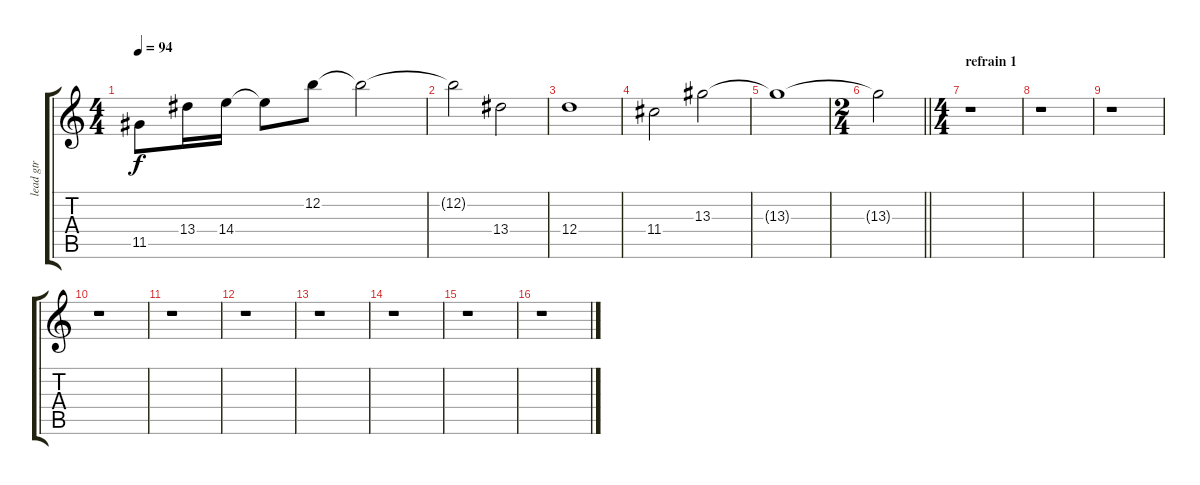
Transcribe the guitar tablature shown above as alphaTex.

\track ("lead gtr" "lead gtr") {instrument overdrivenguitar}
\staff {score tabs}
\tuning (E4 B3 G3 D3 A2 E2) {hide}
\ts (4 4)
\tempo 94
\clef g2
\ks c
11.5.8{dy f} 13.4.16 14.4.16 14.4{t}.8 12.2.8 12.2{t}.2 |
12.2{t}.2 13.4.2 |
12.4.1 |
11.4.2 13.3.2 |
13.3{t}.1 |
\ts (2 4)
\barLineRight lightlight
13.3{t}.2 |
\ts (4 4)
\section ("" "refrain 1")
r.1 |
r.1 |
r.1 |
r.1 |
r.1 |
r.1 |
r.1 |
r.1 |
r.1 |
r.1
